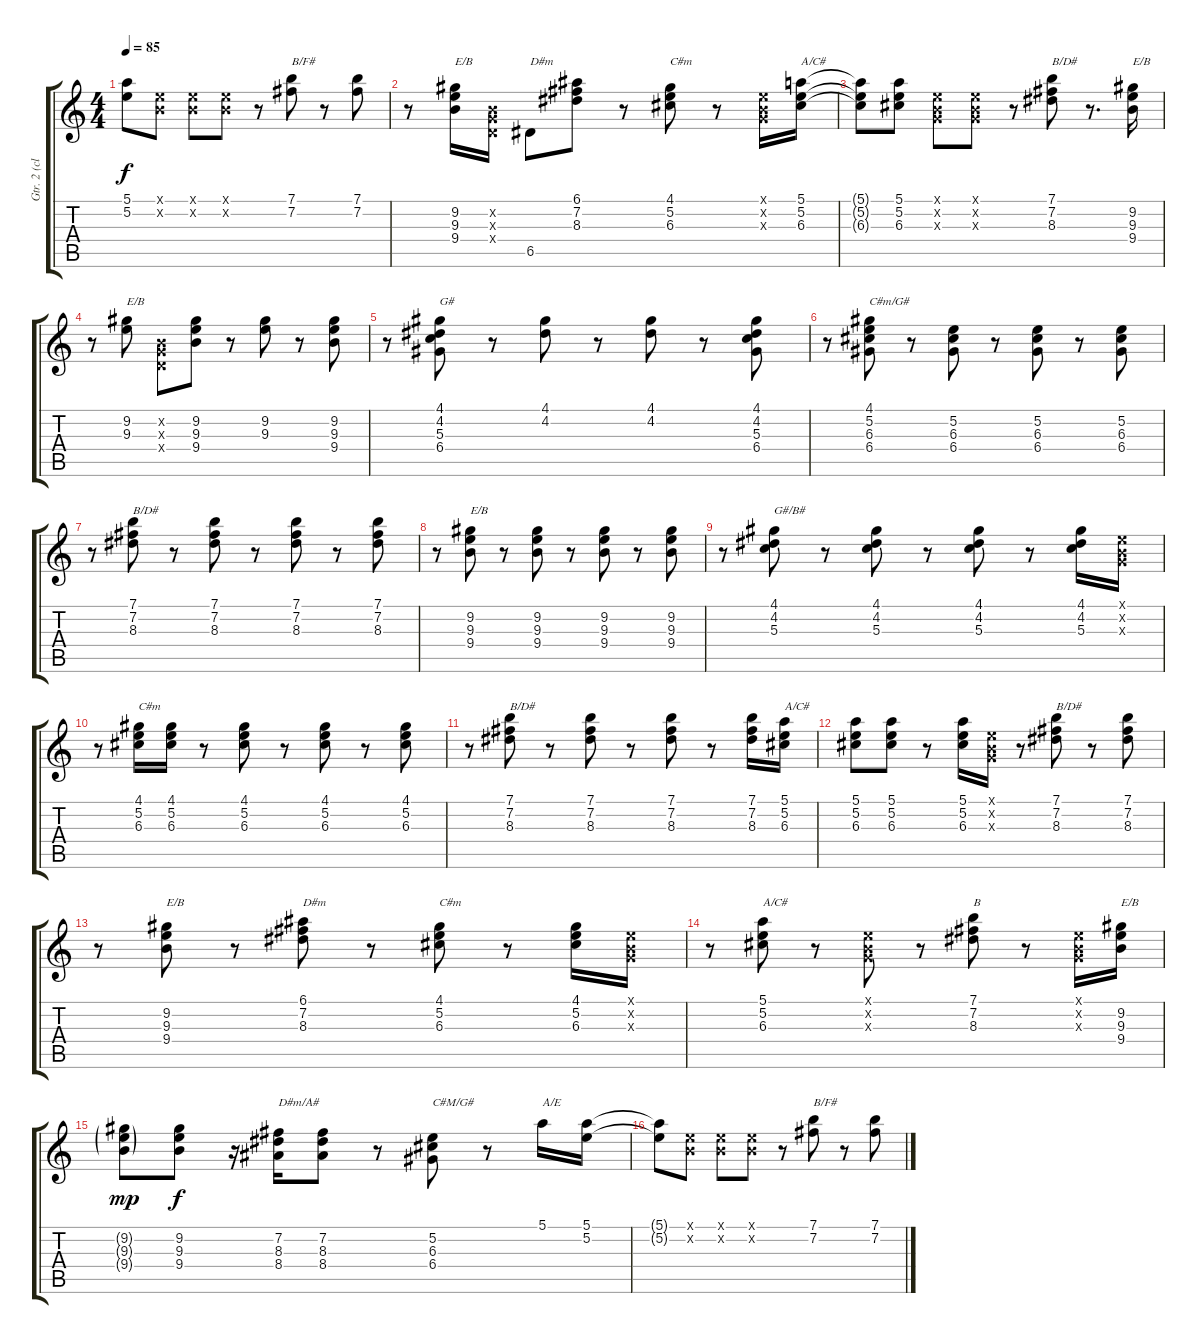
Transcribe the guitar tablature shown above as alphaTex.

\track ("Gtr. 2 (clean)" "Gtr. 2 (cl") {instrument acousticguitarsteel}
\staff {score tabs}
\tuning (E4 B3 G3 D3 A2 E2) {hide}
\ts (4 4)
\tempo 85
\clef g2
\ks c
(5.1{t} 5.2{t}).8{dy f} (0.1{x} 0.2{x}).8 (0.1{x} 0.2{x}).8 (0.1{x} 0.2{x}).8 r.8 (7.1 7.2).8{txt "B/F#"} r.8 (7.1 7.2).8 |
r.8 (9.2 9.3 9.4).16{txt "E/B"} (0.2{x} 0.3{x} 0.4{x}).16 6.5.8{txt "D#m"} (6.1 7.2 8.3).8 r.8 (4.1 5.2 6.3).8{txt "C#m"} r.8 (0.1{x} 0.2{x} 0.3{x}).16 (5.1 5.2 6.3).16{txt "A/C#"} |
(5.1{t} 5.2{t} 6.3{t}).8 (5.1 5.2 6.3).8 (0.1{x} 0.2{x} 0.3{x}).8 (0.1{x} 0.2{x} 0.3{x}).8 r.8 (7.1 7.2 8.3).8{txt "B/D#"} r.8{d} (9.2 9.3 9.4).16{txt "E/B"} |
r.8 (9.2 9.3).8{txt "E/B"} (0.2{x} 0.3{x} 0.4{x}).8 (9.2 9.3 9.4).8 r.8 (9.2 9.3).8 r.8 (9.2 9.3 9.4).8 |
r.8 (4.1 4.2 5.3 6.4).8{txt "G#"} r.8 (4.1 4.2).8 r.8 (4.1 4.2).8 r.8 (4.1 4.2 5.3 6.4).8 |
r.8 (4.1 5.2 6.3 6.4).8{txt "C#m/G#"} r.8 (5.2 6.3 6.4).8 r.8 (5.2 6.3 6.4).8 r.8 (5.2 6.3 6.4).8 |
r.8 (7.1 7.2 8.3).8{txt "B/D#"} r.8 (7.1 7.2 8.3).8 r.8 (7.1 7.2 8.3).8 r.8 (7.1 7.2 8.3).8 |
r.8 (9.2 9.3 9.4).8{txt "E/B"} r.8 (9.2 9.3 9.4).8 r.8 (9.2 9.3 9.4).8 r.8 (9.2 9.3 9.4).8 |
r.8 (4.1 4.2 5.3).8{txt "G#/B#"} r.8 (4.1 4.2 5.3).8 r.8 (4.1 4.2 5.3).8 r.8 (4.1 4.2 5.3).16 (0.1{x} 0.2{x} 0.3{x}).16 |
r.8 (4.1 5.2 6.3).16{txt "C#m"} (4.1 5.2 6.3).16 r.8 (4.1 5.2 6.3).8 r.8 (4.1 5.2 6.3).8 r.8 (4.1 5.2 6.3).8 |
r.8 (7.1 7.2 8.3).8{txt "B/D#"} r.8 (7.1 7.2 8.3).8 r.8 (7.1 7.2 8.3).8 r.8 (7.1 7.2 8.3).16 (5.1 5.2 6.3).16{txt "A/C#"} |
(5.1 5.2 6.3).8 (5.1 5.2 6.3).8 r.8 (5.1 5.2 6.3).16 (0.1{x} 0.2{x} 0.3{x}).16 r.8 (7.1 7.2 8.3).8{txt "B/D#"} r.8 (7.1 7.2 8.3).8 |
r.8 (9.2 9.3 9.4).8{txt "E/B"} r.8 (6.1 7.2 8.3).8{txt "D#m"} r.8 (4.1 5.2 6.3).8{txt "C#m"} r.8 (4.1 5.2 6.3).16 (0.1{x} 0.2{x} 0.3{x}).16 |
r.8 (5.1 5.2 6.3).8{txt "A/C#"} r.8 (0.1{x} 0.2{x} 0.3{x}).8 r.8 (7.1 7.2 8.3).8{txt "B"} r.8 (0.1{x} 0.2{x} 0.3{x}).16 (9.2 9.3 9.4).16{txt "E/B"} |
(9.2{g} 9.3{g} 9.4{g}).8{dy mp} (9.2 9.3 9.4).8{dy f} r.16 (7.2 8.3 8.4).16{txt "D#m/A#"} (7.2 8.3 8.4).8 r.8 (5.2 6.3 6.4).8{txt "C#M/G#"} r.8 5.1.16{txt "A/E"} (5.1 5.2).16 |
(5.1{t} 5.2{t}).8 (0.1{x} 0.2{x}).8 (0.1{x} 0.2{x}).8 (0.1{x} 0.2{x}).8 r.8 (7.1 7.2).8{txt "B/F#"} r.8 (7.1 7.2).8
